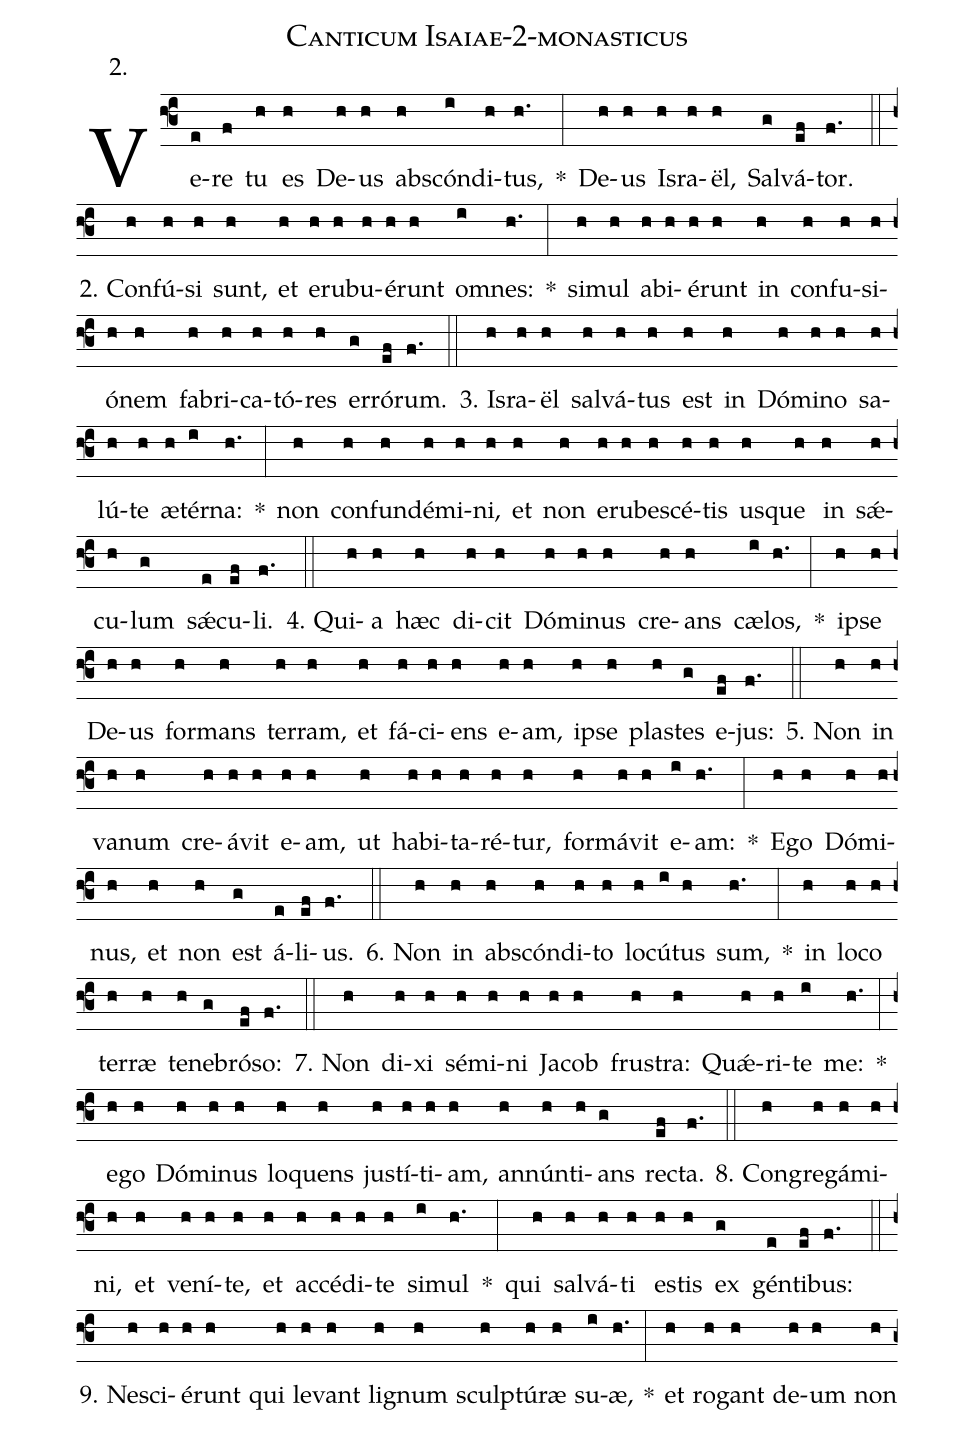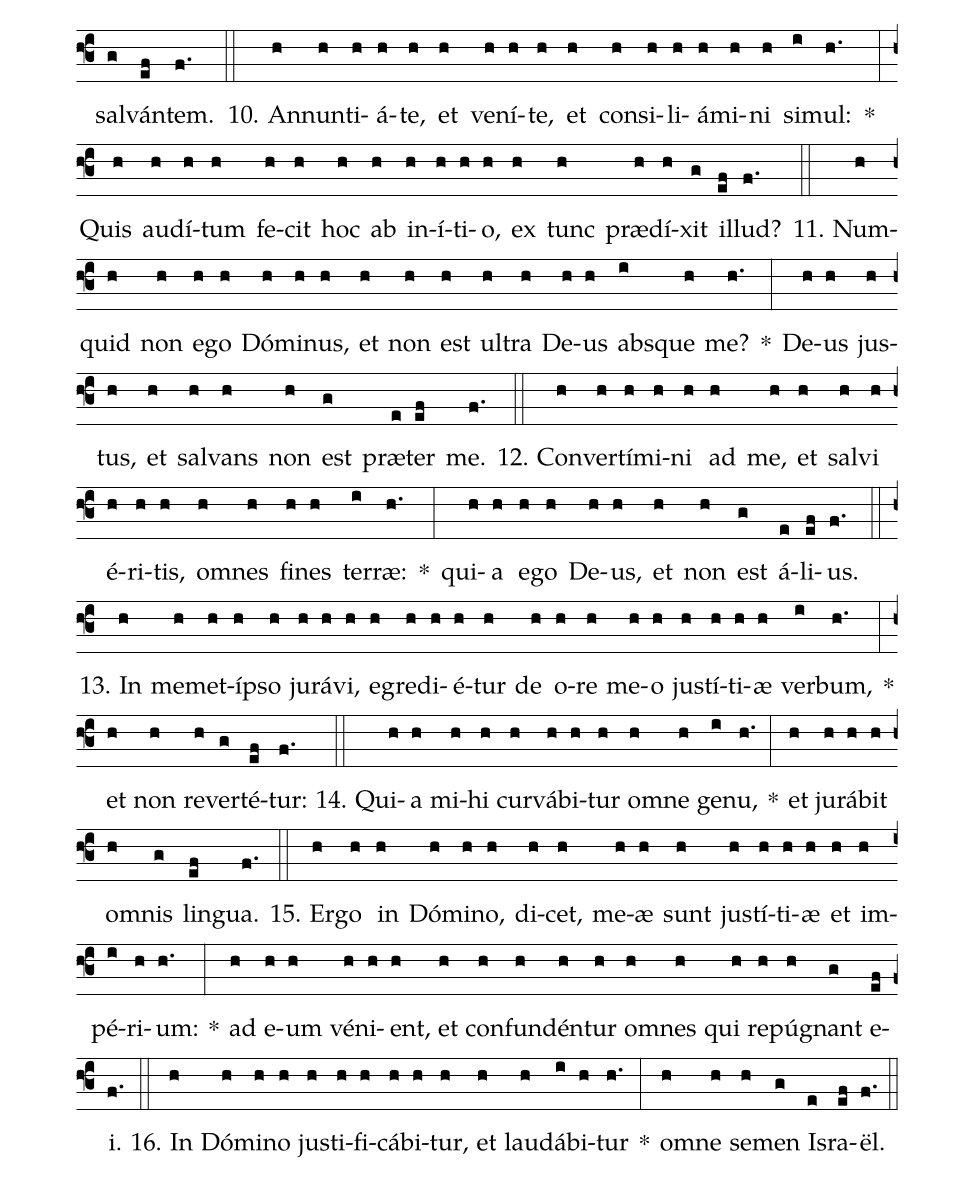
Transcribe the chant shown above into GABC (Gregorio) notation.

name: Canticum Isaiae-2-monasticus;
annotation: 2.;
%%
(f3)Ve(e)re(f) tu(h) es(h) De(h)us(h) abs(h)cón(i)di(h)tus,(h.) *(:) De(h)us(h) Is(h)ra(h)ël,(h) Sal(g)vá(ef)tor.(f.) (::)
2. Con(h)fú(h)si(h) sunt,(h) et(h) e(h)ru(h)bu(h)é(h)runt(h) om(i)nes:(h.) *(:) si(h)mul(h) ab(h)i(h)é(h)runt(h) in(h) con(h)fu(h)si(h)ó(h)nem(h) fa(h)bri(h)ca(h)tó(h)res(h) er(g)ró(ef)rum.(f.) (::)
3. Is(h)ra(h)ël(h) sal(h)vá(h)tus(h) est(h) in(h) Dó(h)mi(h)no(h) sa(h)lú(h)te(h) æ(h)tér(i)na:(h.) *(:) non(h) con(h)fun(h)dé(h)mi(h)ni,(h) et(h) non(h) e(h)ru(h)be(h)scé(h)tis(h) us(h)que(h) in(h) sǽ(h)cu(h)lum(g) sǽ(e)cu(ef)li.(f.) (::)
4. Qui(h)a(h) hæc(h) di(h)cit(h) Dó(h)mi(h)nus(h) cre(h)ans(h) cæ(i)los,(h.) *(:) ip(h)se(h) De(h)us(h) for(h)mans(h) ter(h)ram,(h) et(h) fá(h)ci(h)ens(h) e(h)am,(h) ip(h)se(h) plas(h)tes(g) e(ef)jus:(f.) (::)
5. Non(h) in(h) va(h)num(h) cre(h)á(h)vit(h) e(h)am,(h) ut(h) ha(h)bi(h)ta(h)ré(h)tur,(h) for(h)má(h)vit(h) e(i)am:(h.) *(:) E(h)go(h) Dó(h)mi(h)nus,(h) et(h) non(h) est(g) á(e)li(ef)us.(f.) (::)
6. Non(h) in(h) abs(h)cón(h)di(h)to(h) lo(h)cú(i)tus(h) sum,(h.) *(:) in(h) lo(h)co(h) ter(h)ræ(h) te(h)ne(g)bró(ef)so:(f.) (::)
7. Non(h) di(h)xi(h) sé(h)mi(h)ni(h) Ja(h)cob(h) frus(h)tra:(h) Quǽ(h)ri(h)te(i) me:(h.) *(:) e(h)go(h) Dó(h)mi(h)nus(h) lo(h)quens(h) jus(h)tí(h)ti(h)am,(h) an(h)nún(h)ti(h)ans(g) rec(ef)ta.(f.) (::)
8. Con(h)gre(h)gá(h)mi(h)ni,(h) et(h) ve(h)ní(h)te,(h) et(h) ac(h)cé(h)di(h)te(h) si(i)mul(h.) *(:) qui(h) sal(h)vá(h)ti(h) es(h)tis(h) ex(g) gén(e)ti(ef)bus:(f.) (::)
9. Ne(h)sci(h)é(h)runt(h) qui(h) le(h)vant(h) li(h)gnum(h) sculp(h)tú(h)ræ(h) su(i)æ,(h.) *(:) et(h) ro(h)gant(h) de(h)um(h) non(h) sal(g)ván(ef)tem.(f.) (::)
10. An(h)nun(h)ti(h)á(h)te,(h) et(h) ve(h)ní(h)te,(h) et(h) con(h)si(h)li(h)á(h)mi(h)ni(h) si(i)mul:(h.) *(:) Quis(h) au(h)dí(h)tum(h) fe(h)cit(h) hoc(h) ab(h) in(h)í(h)ti(h)o,(h) ex(h) tunc(h) præ(h)dí(h)xit(g) il(ef)lud?(f.) (::)
11. Num(h)quid(h) non(h) e(h)go(h) Dó(h)mi(h)nus,(h) et(h) non(h) est(h) ul(h)tra(h) De(h)us(h) abs(i)que(h) me?(h.) *(:) De(h)us(h) jus(h)tus,(h) et(h) sal(h)vans(h) non(h) est(g) præ(e)ter(ef) me.(f.) (::)
12. Con(h)ver(h)tí(h)mi(h)ni(h) ad(h) me,(h) et(h) sal(h)vi(h) é(h)ri(h)tis,(h) om(h)nes(h) fi(h)nes(h) ter(i)ræ:(h.) *(:) qui(h)a(h) e(h)go(h) De(h)us,(h) et(h) non(h) est(g) á(e)li(ef)us.(f.) (::)
13. In(h) me(h)met(h)íp(h)so(h) ju(h)rá(h)vi,(h) e(h)gre(h)di(h)é(h)tur(h) de(h) o(h)re(h) me(h)o(h) jus(h)tí(h)ti(h)æ(h) ver(i)bum,(h.) *(:) et(h) non(h) re(h)ver(g)té(ef)tur:(f.) (::)
14. Qui(h)a(h) mi(h)hi(h) cur(h)vá(h)bi(h)tur(h) om(h)ne(h) ge(i)nu,(h.) *(:) et(h) ju(h)rá(h)bit(h) om(h)nis(g) lin(ef)gua.(f.) (::)
15. Er(h)go(h) in(h) Dó(h)mi(h)no,(h) di(h)cet,(h) me(h)æ(h) sunt(h) jus(h)tí(h)ti(h)æ(h) et(h) im(h)pé(i)ri(h)um:(h.) *(:) ad(h) e(h)um(h) vé(h)ni(h)ent,(h) et(h) con(h)fun(h)dén(h)tur(h) om(h)nes(h) qui(h) re(h)pú(h)gnant(g) e(ef)i.(f.) (::)
16. In(h) Dó(h)mi(h)no(h) jus(h)ti(h)fi(h)cá(h)bi(h)tur,(h) et(h) lau(h)dá(i)bi(h)tur(h.) *(:) om(h)ne(h) se(h)men(g) Is(e)ra(ef)ël.(f.) (::)
